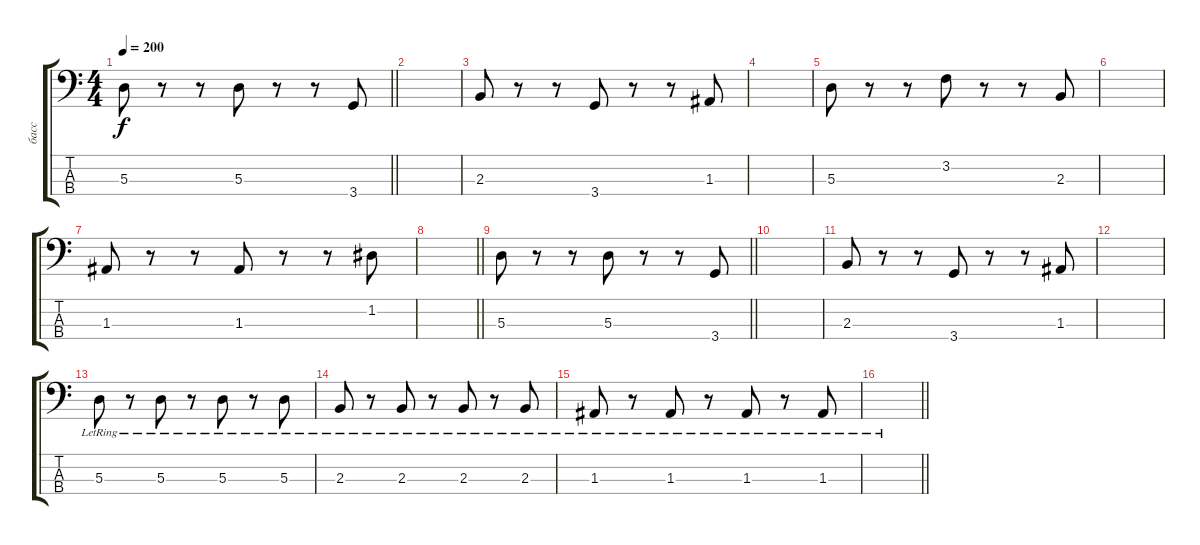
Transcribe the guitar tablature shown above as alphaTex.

\track ("басс" "басс") {instrument acousticbass}
\staff {score tabs}
\tuning (G2 D2 A1 E1) {hide}
\ts (4 4)
\tempo 200
\clef f4
\barLineRight lightlight
\ks c
5.3.8{dy f} r.8 r.8 5.3.8 r.8 r.8 3.4.8 |
|
2.3.8 r.8 r.8 3.4.8 r.8 r.8 1.3.8 |
|
5.3.8 r.8 r.8 3.2.8 r.8 r.8 2.3.8 |
|
1.3.8 r.8 r.8 1.3.8 r.8 r.8 1.2.8 |
\barLineRight lightlight
|
\barLineRight lightlight
5.3.8 r.8 r.8 5.3.8 r.8 r.8 3.4.8 |
|
2.3.8 r.8 r.8 3.4.8 r.8 r.8 1.3.8 |
|
5.3{lr}.8 r.8 5.3{lr}.8 r.8 5.3{lr}.8 r.8 5.3{lr}.8 |
2.3{lr}.8 r.8 2.3{lr}.8 r.8 2.3{lr}.8 r.8 2.3{lr}.8 |
1.3{lr}.8 r.8 1.3{lr}.8 r.8 1.3{lr}.8 r.8 1.3{lr}.8 |
\barLineRight lightlight
